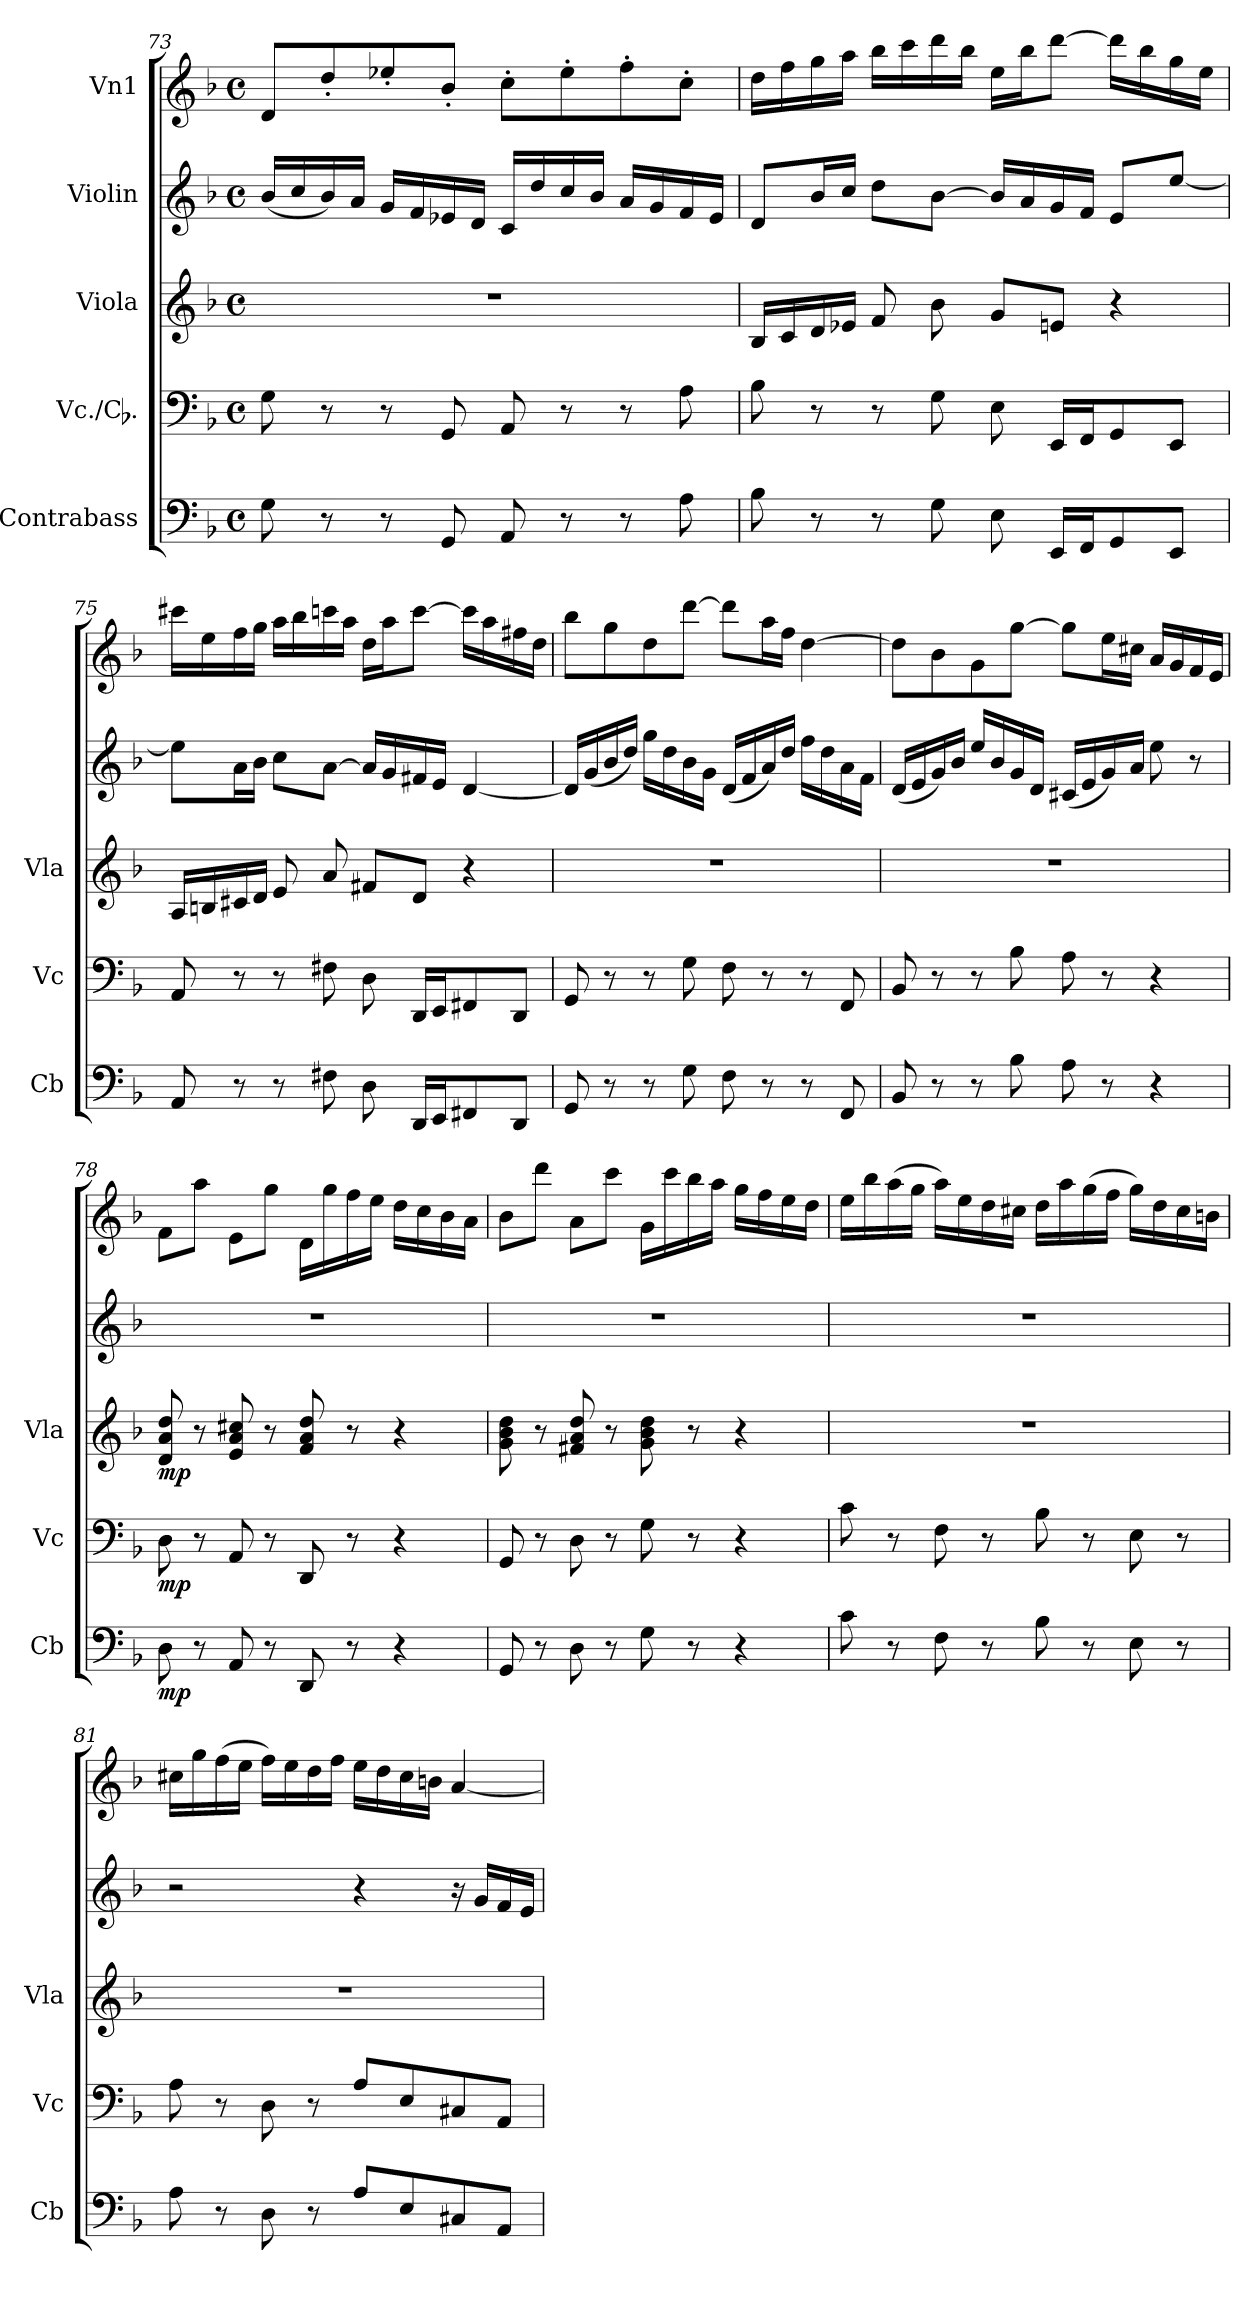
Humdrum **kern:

**kern	**dynam	**kern	**dynam	**kern	**dynam	**kern	**kern
*part5	*part5	*part4	*part4	*part3	*part3	*part2	*part1
*staff5	*staff5	*staff4	*staff4	*staff3	*staff3	*staff2	*staff1
*I"Contrabass	*	*I"Vc./Cb.	*	*I"Viola	*	*I"Violin	*I"Vn1
*I'Cb	*	*I'Vc	*	*I'Vla	*	*	*
*clefF4	*	*clefF4	*	*clefG2	*	*clefG2	*clefG2
*ITrd7c12	*	*	*	*	*	*	*
*k[b-]	*	*k[b-]	*	*k[b-]	*	*k[b-]	*k[b-]
*M4/4	*	*M4/4	*	*M4/4	*	*M4/4	*M4/4
*met(c)	*	*met(c)	*	*met(c)	*	*met(c)	*met(c)
=73	=73	=73	=73	=73	=73	=73	=73
8GG\	.	8G\	.	1r	.	(16b-/LL	8d/L
.	.	.	.	.	.	16cc/	.
8r	.	8r	.	.	.	16b-/)	8dd'/
.	.	.	.	.	.	16a/JJ	.
8r	.	8r	.	.	.	16g/LL	8ee-X'/
.	.	.	.	.	.	16f/	.
8GGG/	.	8GG/	.	.	.	16e-X/	8b-'/J
.	.	.	.	.	.	16d/JJ	.
8AAA/	.	8AA/	.	.	.	16c/LL	8cc'\L
.	.	.	.	.	.	16dd/	.
8r	.	8r	.	.	.	16cc/	8ee-'\
.	.	.	.	.	.	16b-/JJ	.
8r	.	8r	.	.	.	16a/LL	8ff'\
.	.	.	.	.	.	16g/	.
8AA\	.	8A\	.	.	.	16f/	8cc'\J
.	.	.	.	.	.	16e-/JJ	.
!!LO:LB:g=z
=74	=74	=74	=74	=74	=74	=74	=74
8BB-\	.	8B-\	.	16B-/LL	.	8d/L	16dd\LL
.	.	.	.	16c/	.	.	16ff\
8r	.	8r	.	16d/	.	16b-/L	16gg\
.	.	.	.	16e-X/JJ	.	16cc/JJ	16aa\JJ
8r	.	8r	.	8f/	.	8dd\L	16bb-\LL
.	.	.	.	.	.	.	16ccc\
8GG\	.	8G\	.	8b-\	.	[8b-\J	16ddd\
.	.	.	.	.	.	.	16bb-\JJ
8EE\	.	8E\	.	8g/L	.	16b-/LL]	16ee\LL
.	.	.	.	.	.	16a/	16bb-\J
16EEE/LL	.	16EE/LL	.	8en/J	.	16g/	[8ddd\J
16FFF/J	.	16FF/J	.	.	.	16f/JJ	.
8GGG/	.	8GG/	.	4r	.	8e/L	16ddd\LL]
.	.	.	.	.	.	.	16bb-\
8EEE/J	.	8EE/J	.	.	.	[8ee/J	16gg\
.	.	.	.	.	.	.	16ee\JJ
=75	=75	=75	=75	=75	=75	=75	=75
8AAA/	.	8AA/	.	16A/LL	.	8ee\L]	16ccc#X\LL
.	.	.	.	16Bn/	.	.	16ee\
8r	.	8r	.	16c#X/	.	16a\L	16ff\
.	.	.	.	16d/JJ	.	16b-\JJ	16gg\JJ
8r	.	8r	.	8e/	.	8cc\L	16aa\LL
.	.	.	.	.	.	.	16bb-\
8FF#X\	.	8F#X\	.	8a/	.	[8a\J	16cccn\
.	.	.	.	.	.	.	16aa\JJ
8DD\	.	8D\	.	8f#X/L	.	16a/LL]	16dd\LL
.	.	.	.	.	.	16g/	16aa\J
16DDD/LL	.	16DD/LL	.	8d/J	.	16f#X/	[8ccc\J
16EEE/J	.	16EE/J	.	.	.	16e/JJ	.
8FFF#X/	.	8FF#X/	.	4r	.	[4d/	16ccc\LL]
.	.	.	.	.	.	.	16aa\
8DDD/J	.	8DD/J	.	.	.	.	16ff#X\
.	.	.	.	.	.	.	16dd\JJ
=76	=76	=76	=76	=76	=76	=76	=76
8GGG/	.	8GG/	.	1r	.	16d/LL]	8bb-\L
.	.	.	.	.	.	(16g/	.
8r	.	8r	.	.	.	16b-/	8gg\
.	.	.	.	.	.	16dd/JJ)	.
8r	.	8r	.	.	.	16gg\LL	8dd\
.	.	.	.	.	.	16dd\	.
8GG\	.	8G\	.	.	.	16b-\	[8ddd\J
.	.	.	.	.	.	16g\JJ	.
8FF\	.	8F\	.	.	.	(16d/LL	8ddd\L]
.	.	.	.	.	.	16f/	.
8r	.	8r	.	.	.	16a/)	16aa\L
.	.	.	.	.	.	16dd/JJ	16ff\JJ
8r	.	8r	.	.	.	16ff\LL	[4dd\
.	.	.	.	.	.	16dd\	.
8FFF/	.	8FF/	.	.	.	16a\	.
.	.	.	.	.	.	16f\JJ	.
!!LO:LB:g=z
=77	=77	=77	=77	=77	=77	=77	=77
8BBB-/	.	8BB-/	.	1r	.	(16d/LL	8dd\L]
.	.	.	.	.	.	16e/	.
8r	.	8r	.	.	.	16g/)	8b-\
.	.	.	.	.	.	16b-/JJ	.
8r	.	8r	.	.	.	16ee/LL	8g\
.	.	.	.	.	.	16b-/	.
8BB-\	.	8B-\	.	.	.	16g/	[8gg\J
.	.	.	.	.	.	16d/JJ	.
8AA\	.	8A\	.	.	.	(16c#X/LL	8gg\L]
.	.	.	.	.	.	16e/	.
8r	.	8r	.	.	.	16g/)	16ee\L
.	.	.	.	.	.	16a/JJ	16cc#X\JJ
4r	.	4r	.	.	.	8ee\	16a/LL
.	.	.	.	.	.	.	16g/
.	.	.	.	.	.	8r	16f/
.	.	.	.	.	.	.	16e/JJ
=78	=78	=78	=78	=78	=78	=78	=78
!	!LO:DY:b	!	!LO:DY:b	!	!LO:DY:b	!	!
8DD\	mp	8D\	mp	8d/ 8a/ 8dd/	mp	1r	8f\L
8r	.	8r	.	8r	.	.	8aa\J
8AAA/	.	8AA/	.	8e/ 8a/ 8cc#X/	.	.	8e\L
8r	.	8r	.	8r	.	.	8gg\J
8DDD/	.	8DD/	.	8f/ 8a/ 8dd/	.	.	16d/LL
.	.	.	.	.	.	.	16gg\
8r	.	8r	.	8r	.	.	16ff\
.	.	.	.	.	.	.	16ee\JJ
4r	.	4r	.	4r	.	.	16dd\LL
.	.	.	.	.	.	.	16cc\
.	.	.	.	.	.	.	16b-\
.	.	.	.	.	.	.	16a\JJ
=79	=79	=79	=79	=79	=79	=79	=79
8GGG/	.	8GG/	.	8g\ 8b-\ 8dd\	.	1r	8b-\L
8r	.	8r	.	8r	.	.	8ddd\J
8DD\	.	8D\	.	8f#X/ 8a/ 8dd/	.	.	8a\L
8r	.	8r	.	8r	.	.	8ccc\J
8GG\	.	8G\	.	8g\ 8b-\ 8dd\	.	.	16g/LL
.	.	.	.	.	.	.	16ccc\
8r	.	8r	.	8r	.	.	16bb-\
.	.	.	.	.	.	.	16aa\JJ
4r	.	4r	.	4r	.	.	16gg\LL
.	.	.	.	.	.	.	16ff\
.	.	.	.	.	.	.	16ee\
.	.	.	.	.	.	.	16dd\JJ
=80	=80	=80	=80	=80	=80	=80	=80
8C\	.	8c\	.	1r	.	1r	16ee\LL
.	.	.	.	.	.	.	16bb-\
8r	.	8r	.	.	.	.	(16aa\
.	.	.	.	.	.	.	16gg\JJ
8FF\	.	8F\	.	.	.	.	16aa\LL)
.	.	.	.	.	.	.	16ee\
8r	.	8r	.	.	.	.	16dd\
.	.	.	.	.	.	.	16cc#X\JJ
8BB-\	.	8B-\	.	.	.	.	16dd\LL
.	.	.	.	.	.	.	16aa\
8r	.	8r	.	.	.	.	(16gg\
.	.	.	.	.	.	.	16ff\JJ
8EE\	.	8E\	.	.	.	.	16gg\LL)
.	.	.	.	.	.	.	16dd\
8r	.	8r	.	.	.	.	16cc#\
.	.	.	.	.	.	.	16bn\JJ
!!LO:LB:g=z
=81	=81	=81	=81	=81	=81	=81	=81
8AA\	.	8A\	.	1r	.	2r	16cc#X\LL
.	.	.	.	.	.	.	16gg\
8r	.	8r	.	.	.	.	(16ff\
.	.	.	.	.	.	.	16ee\JJ
8DD\	.	8D\	.	.	.	.	16ff\LL)
.	.	.	.	.	.	.	16ee\
8r	.	8r	.	.	.	.	16dd\
.	.	.	.	.	.	.	16ff\JJ
8AA\L	.	8A\L	.	.	.	4r	16ee\LL
.	.	.	.	.	.	.	16dd\
8EE\	.	8E\	.	.	.	.	16cc#\
.	.	.	.	.	.	.	16bn\JJ
8CC#X/	.	8C#X/	.	.	.	16r	[4a/
.	.	.	.	.	.	16g/LL	.
8AAA/J	.	8AA/J	.	.	.	16f/	.
.	.	.	.	.	.	16e/JJ	.
=	=	=	=	=	=	=	=
*-	*-	*-	*-	*-	*-	*-	*-
